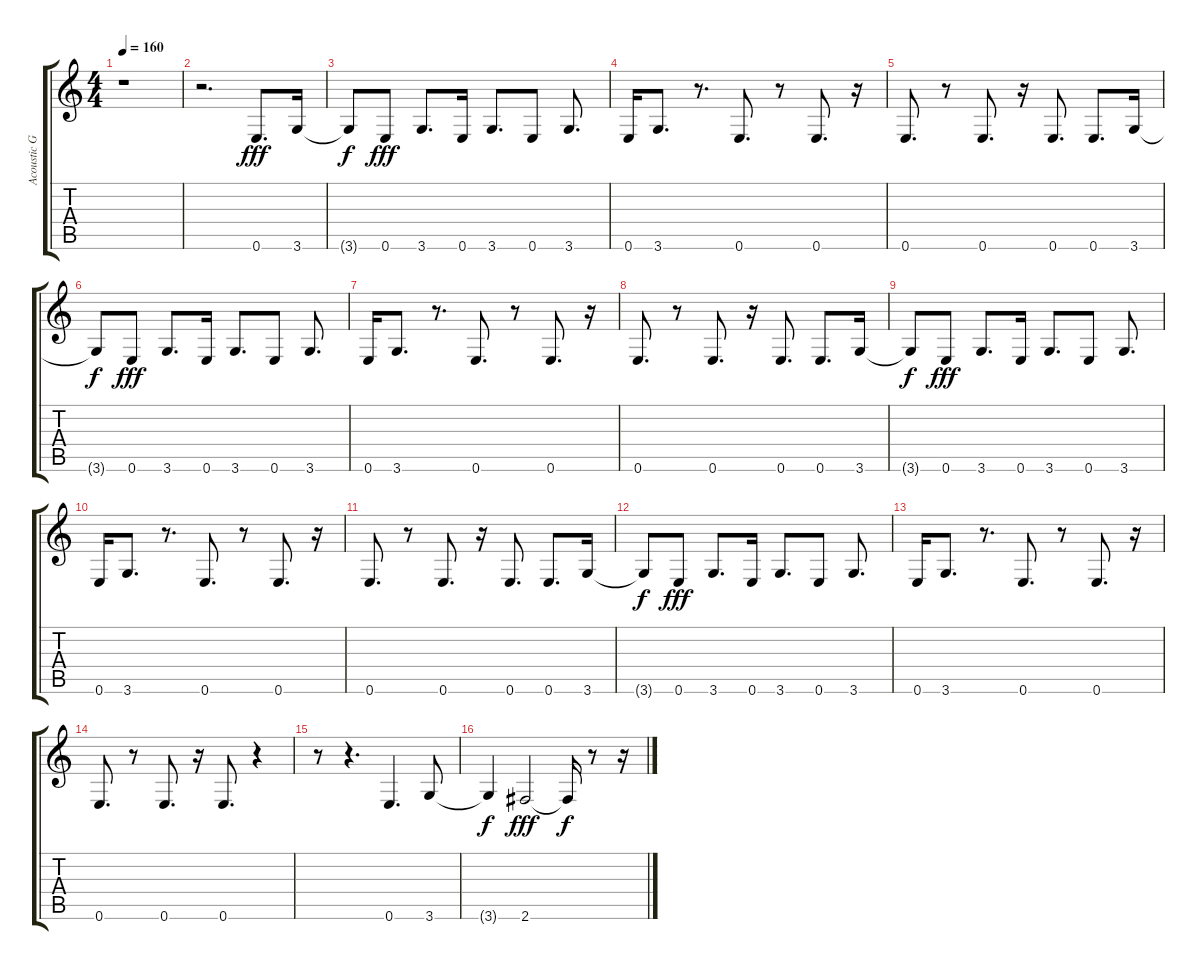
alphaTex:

\track ("Acoustic Guitar" "Acoustic G") {instrument acousticguitarnylon}
\staff {score tabs}
\tuning (E4 B3 G3 D3 A2 E2) {hide}
\ts (4 4)
\tempo 160
\clef g2
\ks c
r.1{dy fff} |
r.2{d} 0.6.8{d} 3.6.16 |
3.6{t}.8{dy f} 0.6.8{dy fff} 3.6.8{d} 0.6.16 3.6.8{d} 0.6.8 3.6.8{d} |
0.6.16 3.6.8{d} r.8{d} 0.6.8{d} r.8 0.6.8{d} r.16 |
0.6.8{d} r.8 0.6.8{d} r.16 0.6.8{d} 0.6.8{d} 3.6.16 |
3.6{t}.8{dy f} 0.6.8{dy fff} 3.6.8{d} 0.6.16 3.6.8{d} 0.6.8 3.6.8{d} |
0.6.16 3.6.8{d} r.8{d} 0.6.8{d} r.8 0.6.8{d} r.16 |
0.6.8{d} r.8 0.6.8{d} r.16 0.6.8{d} 0.6.8{d} 3.6.16 |
3.6{t}.8{dy f} 0.6.8{dy fff} 3.6.8{d} 0.6.16 3.6.8{d} 0.6.8 3.6.8{d} |
0.6.16 3.6.8{d} r.8{d} 0.6.8{d} r.8 0.6.8{d} r.16 |
0.6.8{d} r.8 0.6.8{d} r.16 0.6.8{d} 0.6.8{d} 3.6.16 |
3.6{t}.8{dy f} 0.6.8{dy fff} 3.6.8{d} 0.6.16 3.6.8{d} 0.6.8 3.6.8{d} |
0.6.16 3.6.8{d} r.8{d} 0.6.8{d} r.8 0.6.8{d} r.16 |
0.6.8{d} r.8 0.6.8{d} r.16 0.6.8{d} r.4 |
r.8 r.4{d} 0.6.4{d} 3.6.8 |
3.6{t}.4{dy f} 2.6.2{dy fff} 2.6{t}.16{dy f} r.8 r.16
